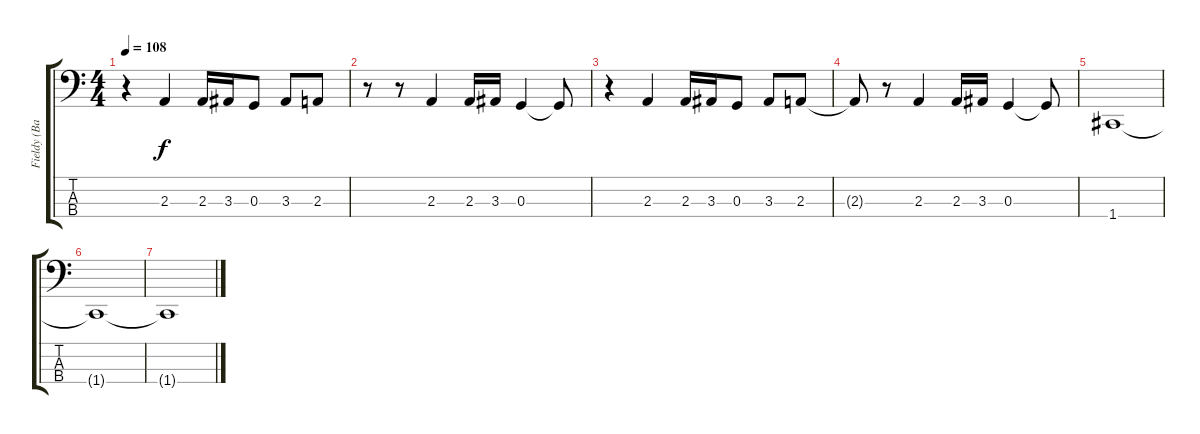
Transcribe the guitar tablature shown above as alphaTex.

\track ("Fieldy (Bass)" "Fieldy (Ba") {instrument slapbass1}
\staff {score tabs}
\tuning (F2 C2 G1 C1) {hide}
\ts (4 4)
\tempo 108
\clef f4
\ks c
r.4{dy f} 2.3.4 2.3.16 3.3.16 0.3.8 3.3.8 2.3.8 |
r.8 r.8 2.3.4 2.3.16 3.3.16 0.3.4 0.3{t}.8 |
r.4 2.3.4 2.3.16 3.3.16 0.3.8 3.3.8 2.3.8 |
2.3{t}.8 r.8 2.3.4 2.3.16 3.3.16 0.3.4 0.3{t}.8 |
1.4.1{instrument electricbassfinger} |
1.4{t}.1 |
1.4{t}.1
